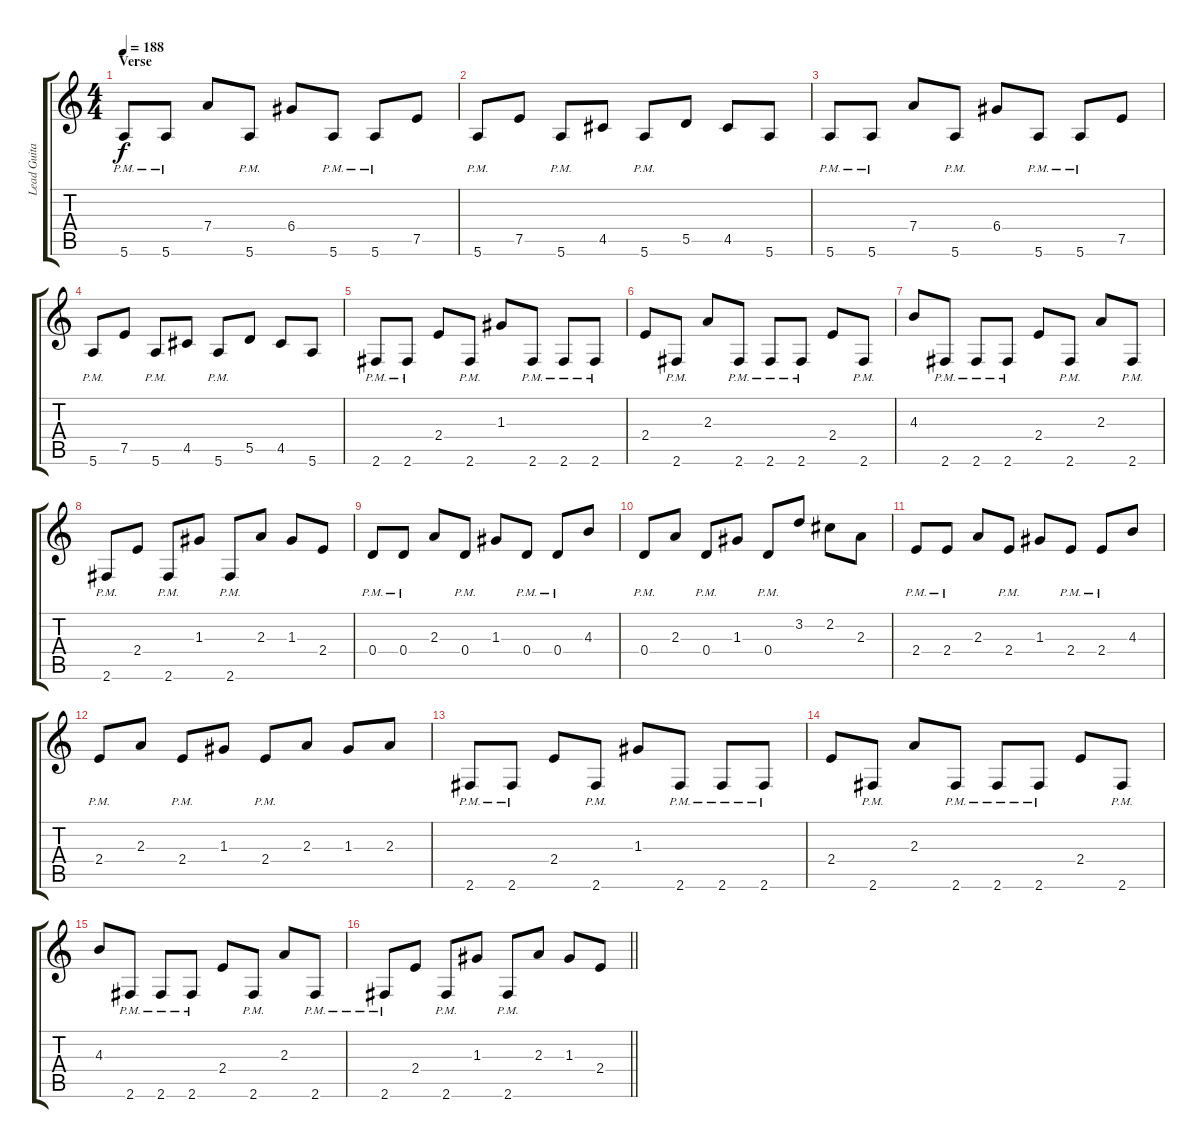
\track ("Lead Guitar" "Lead Guita") {instrument distortionguitar}
\staff {score tabs}
\tuning (E4 B3 G3 D3 A2 E2) {hide}
\ts (4 4)
\section ("" "Verse")
\tempo 188
\clef g2
\ks c
5.6{pm}.8{dy f volume 13 instrument distortionguitar} 5.6{pm}.8 7.4.8 5.6{pm}.8 6.4.8 5.6{pm}.8 5.6{pm}.8 7.5.8 |
5.6{pm}.8 7.5.8 5.6{pm}.8 4.5.8 5.6{pm}.8 5.5.8 4.5.8 5.6.8 |
5.6{pm}.8 5.6{pm}.8 7.4.8 5.6{pm}.8 6.4.8 5.6{pm}.8 5.6{pm}.8 7.5.8 |
5.6{pm}.8 7.5.8 5.6{pm}.8 4.5.8 5.6{pm}.8 5.5.8 4.5.8 5.6.8 |
2.6{pm}.8 2.6{pm}.8 2.4.8 2.6{pm}.8 1.3.8 2.6{pm}.8 2.6{pm}.8 2.6{pm}.8 |
2.4.8 2.6{pm}.8 2.3.8 2.6{pm}.8 2.6{pm}.8 2.6{pm}.8 2.4.8 2.6{pm}.8 |
4.3.8 2.6{pm}.8 2.6{pm}.8 2.6{pm}.8 2.4.8 2.6{pm}.8 2.3.8 2.6{pm}.8 |
2.6{pm}.8 2.4.8 2.6{pm}.8 1.3.8 2.6{pm}.8 2.3.8 1.3.8 2.4.8 |
0.4{pm}.8 0.4{pm}.8 2.3.8 0.4{pm}.8 1.3.8 0.4{pm}.8 0.4{pm}.8 4.3.8 |
0.4{pm}.8 2.3.8 0.4{pm}.8 1.3.8 0.4{pm}.8 3.2.8 2.2.8 2.3.8 |
2.4{pm}.8 2.4{pm}.8 2.3.8 2.4{pm}.8 1.3.8 2.4{pm}.8 2.4{pm}.8 4.3.8 |
2.4{pm}.8 2.3.8 2.4{pm}.8 1.3.8 2.4{pm}.8 2.3.8 1.3.8 2.3.8 |
2.6{pm}.8 2.6{pm}.8 2.4.8 2.6{pm}.8 1.3.8 2.6{pm}.8 2.6{pm}.8 2.6{pm}.8 |
2.4.8 2.6{pm}.8 2.3.8 2.6{pm}.8 2.6{pm}.8 2.6{pm}.8 2.4.8 2.6{pm}.8 |
4.3.8 2.6{pm}.8 2.6{pm}.8 2.6{pm}.8 2.4.8 2.6{pm}.8 2.3.8 2.6{pm}.8 |
\barLineRight lightlight
2.6{pm}.8 2.4.8 2.6{pm}.8 1.3.8 2.6{pm}.8 2.3.8 1.3.8 2.4.8
